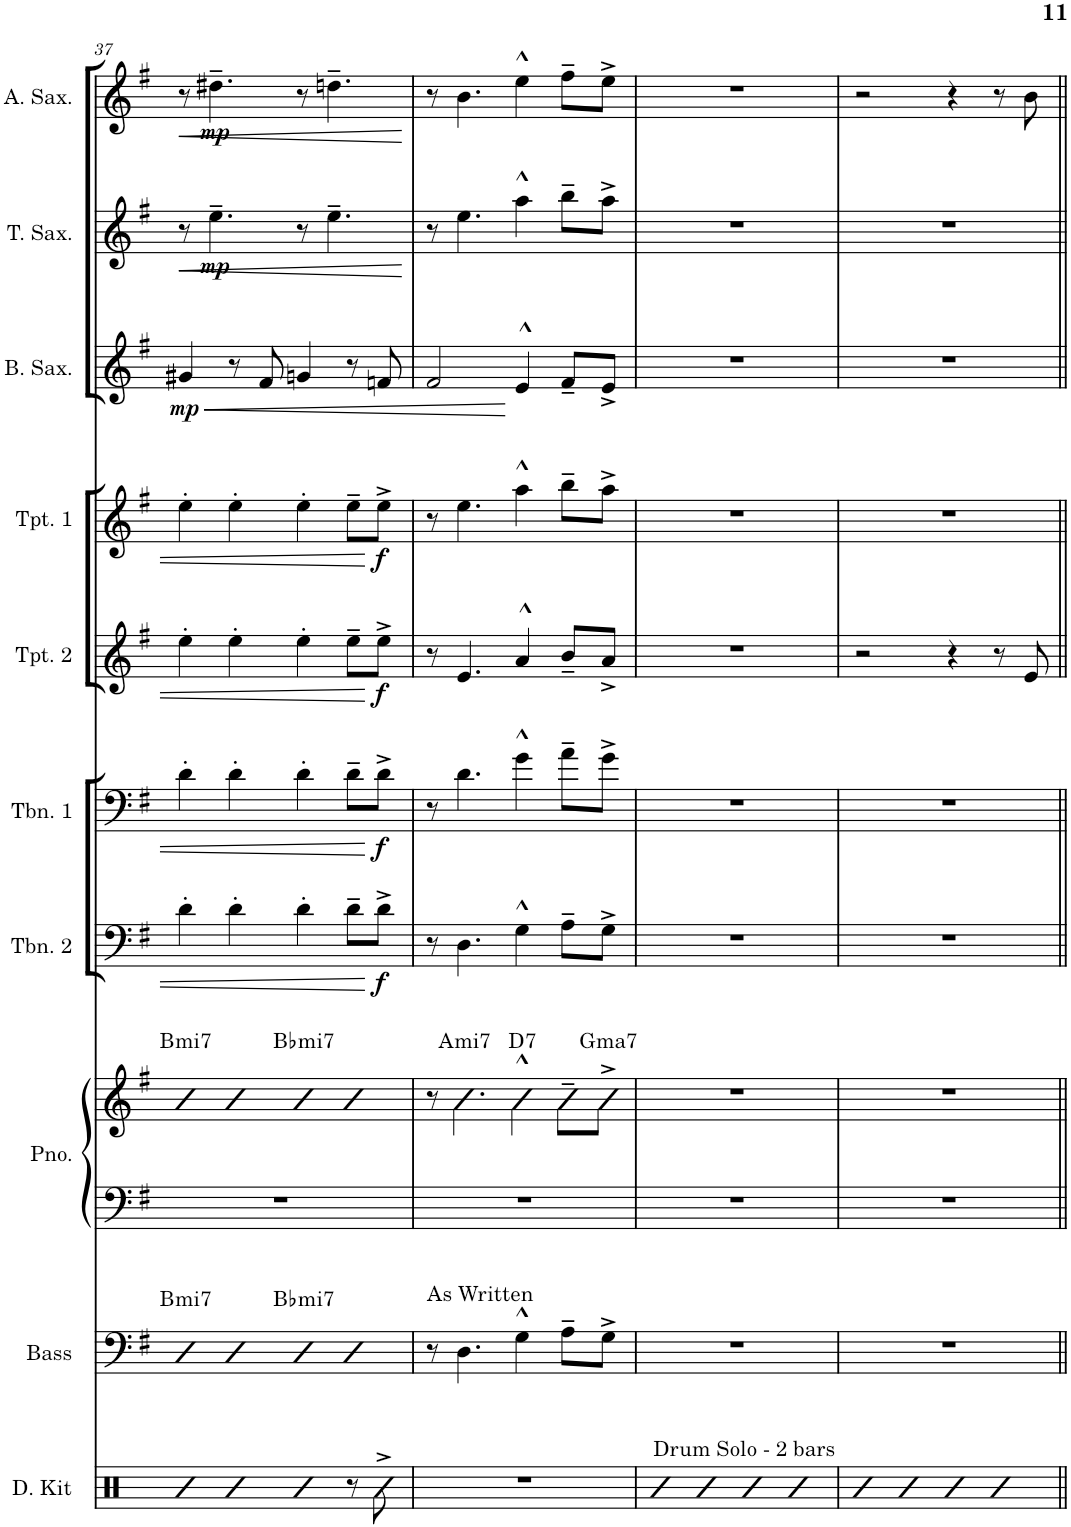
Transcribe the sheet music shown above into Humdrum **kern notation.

**kern	**kern	**harte	**kern	**kern	**harte	**kern	**dynam	**kern	**dynam	**kern	**dynam	**kern	**dynam	**kern	**dynam	**kern	**dynam	**kern	**dynam
*part10	*part9	*part9	*part8	*part8	*part8	*part7	*part7	*part6	*part6	*part5	*part5	*part4	*part4	*part3	*part3	*part2	*part2	*part1	*part1
*staff11	*staff10	*	*staff9	*staff8	*	*staff7	*staff7	*staff6	*staff6	*staff5	*staff5	*staff4	*staff4	*staff3	*staff3	*staff2	*staff2	*staff1	*staff1
*I"Drum Kit	*I"Acoustic Bass	*	*I"Piano	*	*	*I"Trombone 2	*	*I"Trombone 1	*	*I"Trumpet 2	*	*I"Trumpet 1	*	*I"Baritone Sax	*	*I"Tenor Sax	*	*I"Alto Sax	*
*I'D. Kit	*I'Bass	*	*I'Pno.	*	*	*I'Tbn. 2	*	*I'Tbn. 1	*	*I'Tpt. 2	*	*I'Tpt. 1	*	*I'B. Sax.	*	*I'T. Sax.	*	*I'A. Sax.	*
!!LO:PB:g=z
*clefX	*clefF4	*	*clefF4	*clefG2	*	*clefF4	*	*clefF4	*	*clefG2	*	*clefG2	*	*clefG2	*	*clefG2	*	*clefG2	*
*	*Trd7c12	*	*	*	*	*	*	*	*	*Trd1c2	*	*Trd1c2	*	*Trd12c21	*	*Trd8c14	*	*Trd5c9	*
*k[]	*k[f#]	*	*k[f#]	*k[f#]	*	*k[f#]	*	*k[f#]	*	*k[f#]	*	*k[f#]	*	*k[f#]	*	*k[f#]	*	*k[f#]	*
*M4/4	*M4/4	*	*M4/4	*M4/4	*	*M4/4	*	*M4/4	*	*M4/4	*	*M4/4	*	*M4/4	*	*M4/4	*	*M4/4	*
=37	=37	=37	=37	=37	=37	=37	=37	=37	=37	=37	=37	=37	=37	=37	=37	=37	=37	=37	=37
!	!	!	!	!	!	!	!	!	!	!	!	!	!	!	!LO:HP:b	!	!LO:HP:b	!	!LO:HP:b
!	!	!LO:H:kt=mi7	!	!	!LO:H:kt=mi7	!	!	!	!	!	!	!	!	!	!LO:DY:n=1:b	!	!	!	!
4R	4bb	B:min7	1r	4b	B:min7	4d'\	.	4d'\	.	4ee'\	.	4ee'\	.	4g#X/	< mp	8r	<	8r	<
!	!	!	!	!	!	!	!	!	!	!	!	!	!	!	!	!	!LO:DY:b	!	!LO:DY:b
.	.	.	.	.	.	.	.	.	.	.	.	.	.	.	.	4.ee~\	mp	4.dd#X~\	mp
4R	4bb	.	.	4b	.	4d'\	.	4d'\	.	4ee'\	.	4ee'\	.	8r	.	.	.	.	.
.	.	.	.	.	.	.	.	.	.	.	.	.	.	8f#/	.	.	.	.	.
!	!	!LO:H:kt=mi7	!	!	!LO:H:kt=mi7	!	!	!	!	!	!	!	!	!	!	!	!	!	!
4R	4bbn	Bb:min7	.	4bn	Bb:min7	4d'\	.	4d'\	.	4ee'\	.	4ee'\	.	4gn/	.	8r	.	8r	.
.	.	.	.	.	.	.	.	.	.	.	.	.	.	.	.	4.ee~\	.	4.ddn~\	.
8r	4bb	.	.	4b	.	8d~\L	.	8d~\L	.	8ee~\L	.	8ee~\L	.	8r	.	.	.	.	.
!	!	!	!	!	!	!	!LO:DY:b	!	!LO:DY:b	!	!LO:DY:b	!	!LO:DY:b	!	!	!	!	!	!
8R^\	.	.	.	.	.	8d^\J	f	8d^\J	f	8ee^\J	f	8ee^\J	f	8fn/	.	.	.	.	.
.	.	.	.	.	.	.	.	.	.	.	.	.	.	.	.	.	[	.	[
=38	=38	=38	=38	=38	=38	=38	=38	=38	=38	=38	=38	=38	=38	=38	=38	=38	=38	=38	=38
!	!LO:TX:a:t=As Written	!	!	!	!	!	!	!	!	!	!	!	!	!	!	!	!	!	!
1r	8r	.	1r	8r	.	8r	.	8r	.	8r	.	8r	.	2f#/	.	8r	.	8r	.
!	!	!	!	!	!LO:H:kt=mi7	!	!	!	!	!	!	!	!	!	!	!	!	!	!
.	4.Dn\	.	.	4.Dn\	A:min7	4.D\	.	4.d\	.	4.e/	.	4.ee\	.	.	.	4.ee\	.	4.b\	.
!	!	!	!	!	!LO:H:kt=7	!	!	!	!	!	!	!	!	!	!	!	!	!	!
.	4G'^^\	.	.	4G'^^\	D:7	4G'^^\	.	4g'^^\	.	4a'^^/	.	4aa'^^\	.	4e'^^/	[	4aa'^^\	.	4ee'^^\	.
.	8An~\L	.	.	8A~\L	.	8A~\L	.	8a~\L	.	8b~/L	.	8bb~\L	.	8f#~/L	.	8bb~\L	.	8ff#~\L	.
!	!	!	!	!	!LO:H:kt=ma7	!	!	!	!	!	!	!	!	!	!	!	!	!	!
.	8G^\J	.	.	8G^\J	G:maj7	8G^\J	.	8g^\J	.	8a^/J	.	8aa^\J	.	8e^/J	.	8aa^\J	.	8ee^\J	.
=39	=39	=39	=39	=39	=39	=39	=39	=39	=39	=39	=39	=39	=39	=39	=39	=39	=39	=39	=39
!LO:TX:a:t=Drum Solo - 2 bars	!	!	!	!	!	!	!	!	!	!	!	!	!	!	!	!	!	!	!
4R	1r	.	1r	1r	.	1r	.	1r	.	1r	.	1r	.	1r	.	1r	.	1r	.
4R	.	.	.	.	.	.	.	.	.	.	.	.	.	.	.	.	.	.	.
4R	.	.	.	.	.	.	.	.	.	.	.	.	.	.	.	.	.	.	.
4R	.	.	.	.	.	.	.	.	.	.	.	.	.	.	.	.	.	.	.
=40	=40	=40	=40	=40	=40	=40	=40	=40	=40	=40	=40	=40	=40	=40	=40	=40	=40	=40	=40
4R	1r	.	1r	1r	.	1r	.	1r	.	2r	.	1r	.	1r	.	1r	.	2r	.
4R	.	.	.	.	.	.	.	.	.	.	.	.	.	.	.	.	.	.	.
4R	.	.	.	.	.	.	.	.	.	4r	.	.	.	.	.	.	.	4r	.
4R	.	.	.	.	.	.	.	.	.	8r	.	.	.	.	.	.	.	8r	.
.	.	.	.	.	.	.	.	.	.	8e/	.	.	.	.	.	.	.	8b\	.
=||	=||	=||	=||	=||	=||	=||	=||	=||	=||	=||	=||	=||	=||	=||	=||	=||	=||	=||	=||
*-	*-	*-	*-	*-	*-	*-	*-	*-	*-	*-	*-	*-	*-	*-	*-	*-	*-	*-	*-
